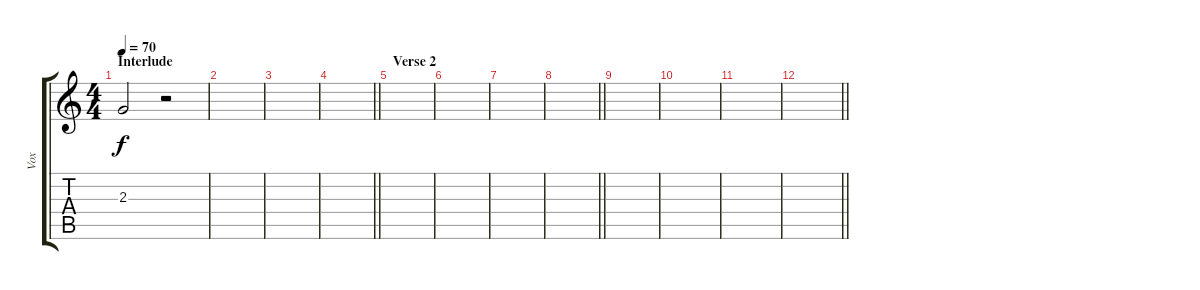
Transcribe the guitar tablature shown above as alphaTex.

\track ("Vox" "Vox") {instrument electricguitarjazz}
\staff {score tabs}
\tuning (D4 A3 F3 C3 G2 D2) {hide}
\ts (4 4)
\section ("" "Interlude ")
\tempo 70
\clef g2
\ks c
2.3{t}.2{dy f} r.2 |
|
|
\barLineRight lightlight
|
\section ("" "Verse 2")
|
|
|
\barLineRight lightlight
|
|
|
|
\barLineRight lightlight
